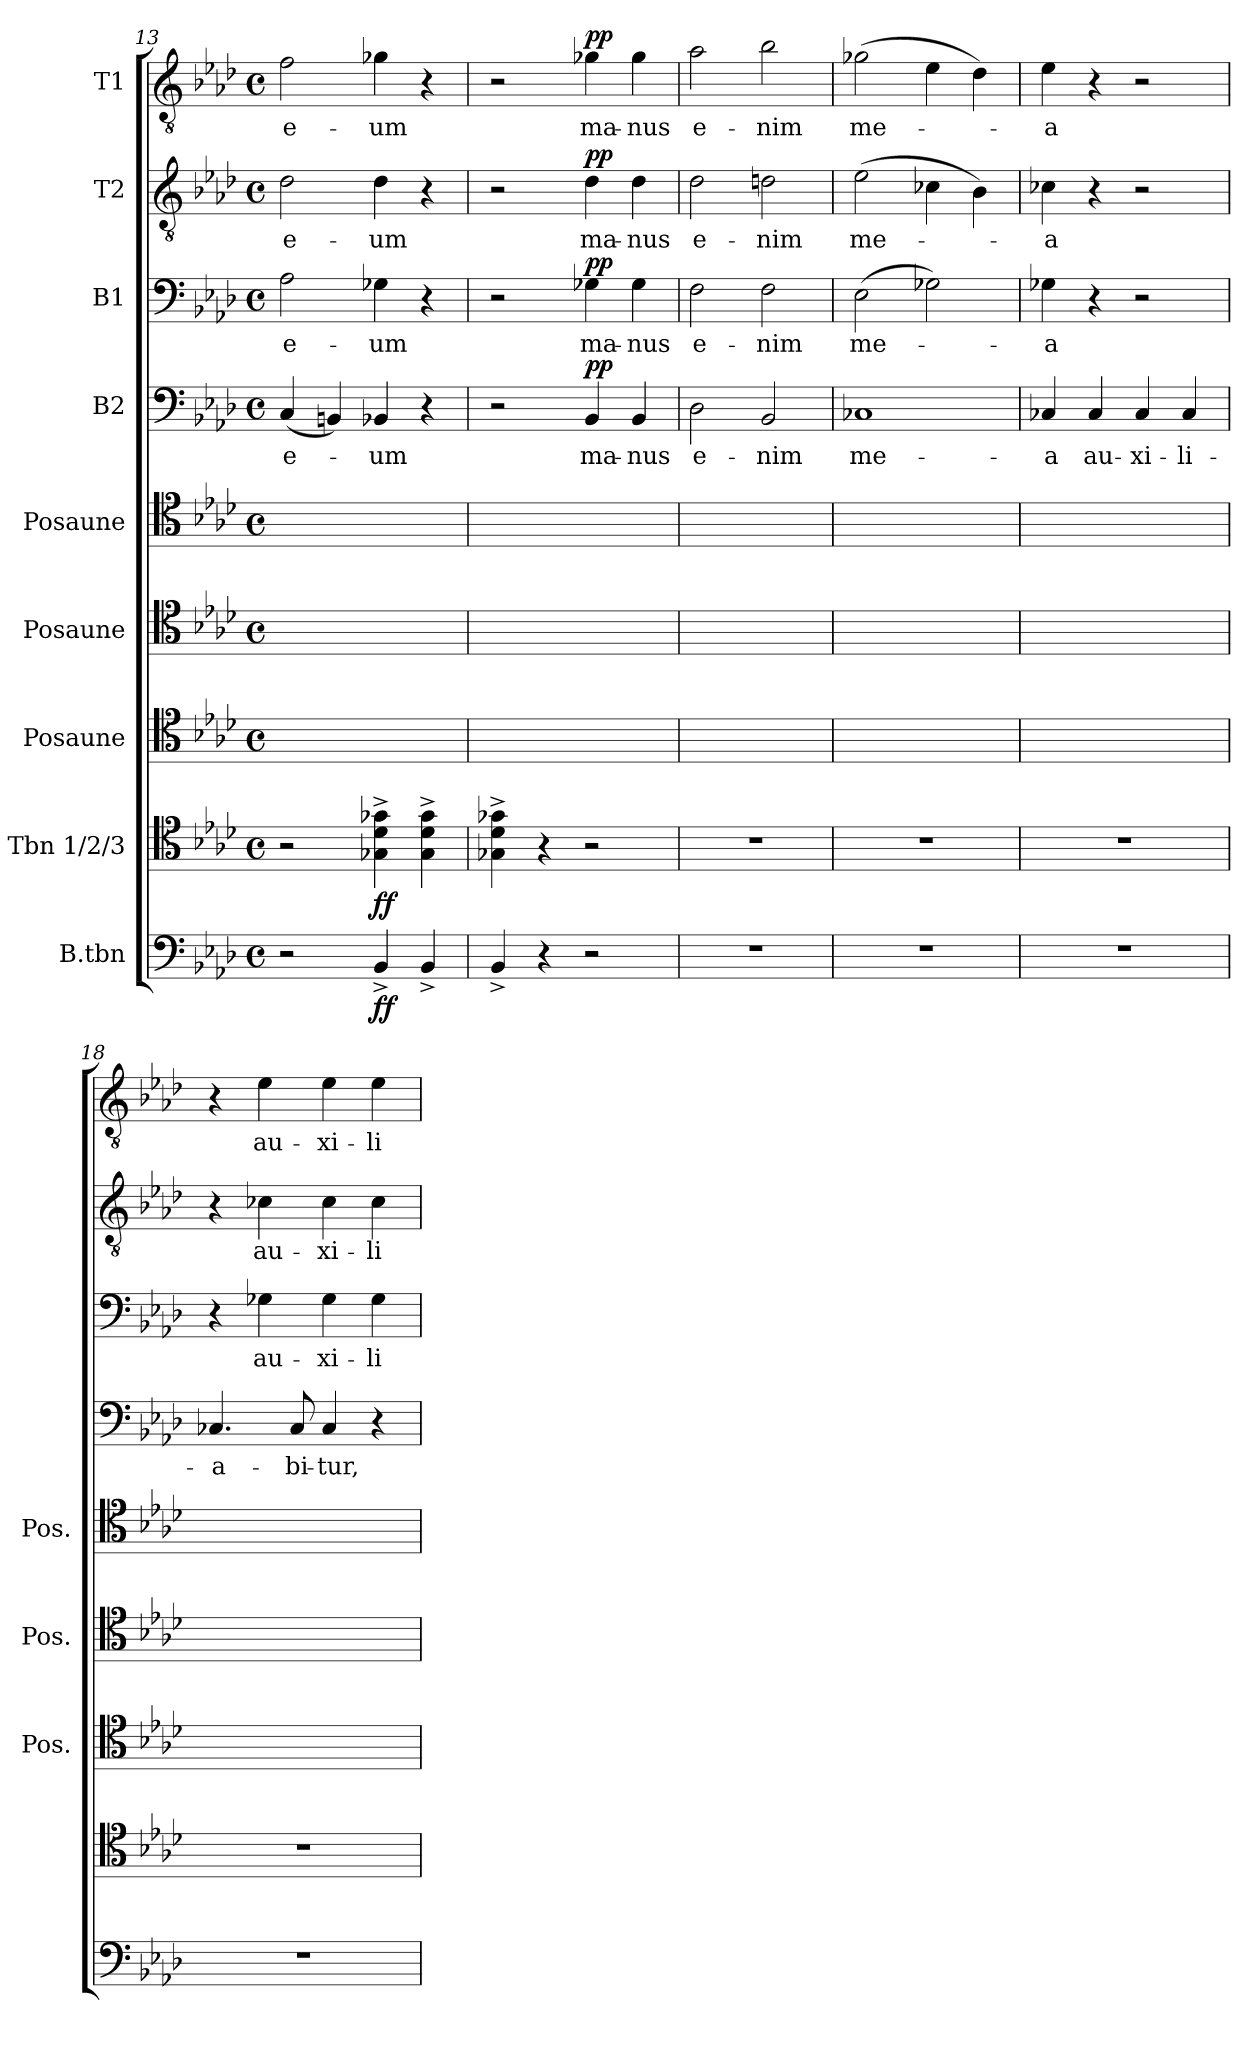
**kern	**dynam	**kern	**dynam	**kern	**kern	**kern	**kern	**text	**dynam	**kern	**text	**dynam	**kern	**text	**dynam	**kern	**text	**dynam
*part9	*part9	*part8	*part8	*part7	*part6	*part5	*part4	*part4	*part4	*part3	*part3	*part3	*part2	*part2	*part2	*part1	*part1	*part1
*staff9	*staff9	*staff8	*staff8	*staff7	*staff6	*staff5	*staff4	*staff4	*staff4	*staff3	*staff3	*staff3	*staff2	*staff2	*staff2	*staff1	*staff1	*staff1
*I"B.tbn	*	*I"Tbn 1/2/3	*	*I"Posaune	*I"Posaune	*I"Posaune	*I"B2	*	*	*I"B1	*	*	*I"T2	*	*	*I"T1	*	*
*	*	*	*	*I'Pos.	*I'Pos.	*I'Pos.	*	*	*	*	*	*	*	*	*	*	*	*
*clefF4	*	*clefC4	*	*clefC4	*clefC4	*clefC4	*clefF4	*	*	*clefF4	*	*	*clefGv2	*	*	*clefGv2	*	*
*k[b-e-a-d-]	*	*k[b-e-a-d-]	*	*k[b-e-a-d-]	*k[b-e-a-d-]	*k[b-e-a-d-]	*k[b-e-a-d-]	*	*	*k[b-e-a-d-]	*	*	*k[b-e-a-d-]	*	*	*k[b-e-a-d-]	*	*
*M4/4	*	*M4/4	*	*M4/4	*M4/4	*M4/4	*M4/4	*	*	*M4/4	*	*	*M4/4	*	*	*M4/4	*	*
*met(c)	*	*met(c)	*	*met(c)	*met(c)	*met(c)	*met(c)	*	*	*met(c)	*	*	*met(c)	*	*	*met(c)	*	*
=13	=13	=13	=13	=13	=13	=13	=13	=13	=13	=13	=13	=13	=13	=13	=13	=13	=13	=13
!	!	!	!	!	!	!	!	!LO:LY:b	!	!	!LO:LY:b	!	!	!LO:LY:b	!	!	!LO:LY:b	!
2r	.	2r	.	2ryy	2ryy	2ryy	(4C/	e-	.	2A-\	e-	.	2d-\	e-	.	2f\	e-	.
.	.	.	.	.	.	.	4BBn/)	.	.	.	.	.	.	.	.	.	.	.
!	!LO:DY:b	!	!LO:DY:b	!	!	!	!	!LO:LY:b	!	!	!LO:LY:b	!	!	!LO:LY:b	!	!	!LO:LY:b	!
4BB-^/	ff	4G-X\^ 4d-\^ 4g-X\^	ff	4G-X^/yy	4d-^\yy	4g-X^\yy	4BB-X/	-um	.	4G-X\	-um	.	4d-\	-um	.	4g-X\	-um	.
4BB-^/	.	4G-\^ 4d-\^ 4g-\^	.	4G-^/yy	4d-^\yy	4g-^\yy	4r	.	.	4r	.	.	4r	.	.	4r	.	.
=14	=14	=14	=14	=14	=14	=14	=14	=14	=14	=14	=14	=14	=14	=14	=14	=14	=14	=14
4BB-^/	.	4G-X\^ 4d-\^ 4g-X\^	.	4G-X^/yy	4d-^\yy	4g-X^\yy	2r	.	.	2r	.	.	2r	.	.	2r	.	.
4r	.	4r	.	4ryy	4ryy	4ryy	.	.	.	.	.	.	.	.	.	.	.	.
!	!	!	!	!	!	!	!	!LO:LY:b	!LO:DY:a	!	!LO:LY:b	!LO:DY:a	!	!LO:LY:b	!LO:DY:a	!	!LO:LY:b	!LO:DY:a
2r	.	2r	.	2ryy	2ryy	2ryy	4BB-/	ma-	pp	4G-X\	ma-	pp	4d-\	ma-	pp	4g-X\	ma-	pp
!	!	!	!	!	!	!	!	!LO:LY:b	!	!	!LO:LY:b	!	!	!LO:LY:b	!	!	!LO:LY:b	!
.	.	.	.	.	.	.	4BB-/	-nus	.	4G-\	-nus	.	4d-\	-nus	.	4g-\	-nus	.
=15	=15	=15	=15	=15	=15	=15	=15	=15	=15	=15	=15	=15	=15	=15	=15	=15	=15	=15
!	!	!	!	!	!	!	!	!LO:LY:b	!	!	!LO:LY:b	!	!	!LO:LY:b	!	!	!LO:LY:b	!
1r	.	1r	.	1ryy	1ryy	1ryy	2D-\	e-	.	2F\	e-	.	2d-\	e-	.	2a-\	e-	.
!	!	!	!	!	!	!	!	!LO:LY:b	!	!	!LO:LY:b	!	!	!LO:LY:b	!	!	!LO:LY:b	!
.	.	.	.	.	.	.	2BB-/	-nim	.	2F\	-nim	.	2dn\	-nim	.	2b-\	-nim	.
=16	=16	=16	=16	=16	=16	=16	=16	=16	=16	=16	=16	=16	=16	=16	=16	=16	=16	=16
!	!	!	!	!	!	!	!	!LO:LY:b	!	!	!LO:LY:b	!	!	!LO:LY:b	!	!	!LO:LY:b	!
1r	.	1r	.	1ryy	1ryy	1ryy	1C-X	me-	.	(2E-\	me-	.	(2e-\	me-	.	(2g-X\	me-	.
.	.	.	.	.	.	.	.	.	.	2G-X\)	.	.	4c-X\	.	.	4e-\	.	.
.	.	.	.	.	.	.	.	.	.	.	.	.	4B-\)	.	.	4d-\)	.	.
!!LO:PB:g=z
=17	=17	=17	=17	=17	=17	=17	=17	=17	=17	=17	=17	=17	=17	=17	=17	=17	=17	=17
!	!	!	!	!	!	!	!	!LO:LY:b	!	!	!LO:LY:b	!	!	!LO:LY:b	!	!	!LO:LY:b	!
1r	.	1r	.	1ryy	1ryy	1ryy	4C-X/	-a	.	4G-X\	-a	.	4c-X\	-a	.	4e-\	-a	.
!	!	!	!	!	!	!	!	!LO:LY:b	!	!	!	!	!	!	!	!	!	!
.	.	.	.	.	.	.	4C-/	au-	.	4r	.	.	4r	.	.	4r	.	.
!	!	!	!	!	!	!	!	!LO:LY:b	!	!	!	!	!	!	!	!	!	!
.	.	.	.	.	.	.	4C-/	-xi-	.	2r	.	.	2r	.	.	2r	.	.
!	!	!	!	!	!	!	!	!LO:LY:b	!	!	!	!	!	!	!	!	!	!
.	.	.	.	.	.	.	4C-/	-li-	.	.	.	.	.	.	.	.	.	.
=18	=18	=18	=18	=18	=18	=18	=18	=18	=18	=18	=18	=18	=18	=18	=18	=18	=18	=18
!	!	!	!	!	!	!	!	!LO:LY:b	!	!	!	!	!	!	!	!	!	!
1r	.	1r	.	1ryy	1ryy	1ryy	4.C-X/	-a-	.	4r	.	.	4r	.	.	4r	.	.
!	!	!	!	!	!	!	!	!	!	!	!LO:LY:b	!	!	!LO:LY:b	!	!	!LO:LY:b	!
.	.	.	.	.	.	.	.	.	.	4G-X\	au-	.	4c-X\	au-	.	4e-\	au-	.
!	!	!	!	!	!	!	!	!LO:LY:b	!	!	!	!	!	!	!	!	!	!
.	.	.	.	.	.	.	8C-/	-bi-	.	.	.	.	.	.	.	.	.	.
!	!	!	!	!	!	!	!	!LO:LY:b	!	!	!LO:LY:b	!	!	!LO:LY:b	!	!	!LO:LY:b	!
.	.	.	.	.	.	.	4C-/	-tur,	.	4G-\	-xi-	.	4c-\	-xi-	.	4e-\	-xi-	.
!	!	!	!	!	!	!	!	!	!	!	!LO:LY:b	!	!	!LO:LY:b	!	!	!LO:LY:b	!
.	.	.	.	.	.	.	4r	.	.	4G-\	-li-	.	4c-\	-li-	.	4e-\	-li-	.
=	=	=	=	=	=	=	=	=	=	=	=	=	=	=	=	=	=	=
*-	*-	*-	*-	*-	*-	*-	*-	*-	*-	*-	*-	*-	*-	*-	*-	*-	*-	*-
